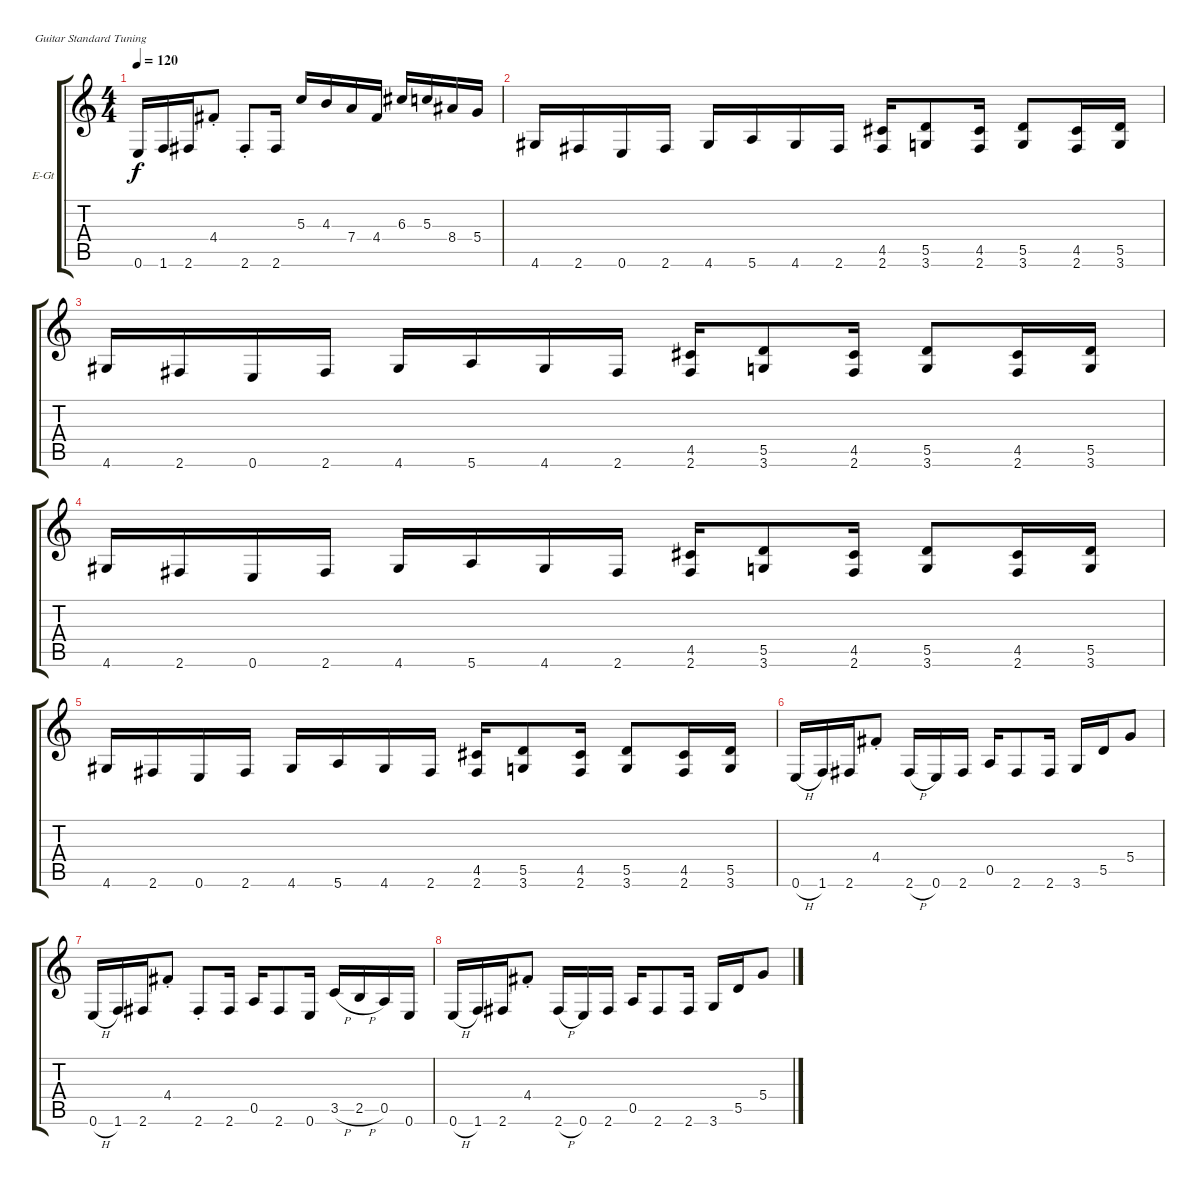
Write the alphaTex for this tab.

\bracketExtendMode groupsimilarinstruments
\firstSystemTrackNameOrientation horizontal
\otherSystemsTrackNameOrientation horizontal
\track ("Guitar -" "E-Gt") {instrument distortionguitar}
\staff {score tabs}
\tuning (E4 B3 G3 D3 A2 E2)
\ts (4 4)
\tempo 120
\clef g2
\ks c
0.6.16{dy f} 1.6.16 2.6.16 4.4{st}.8 2.6{st}.8 2.6.16 5.3.16 4.3.16 7.4.16 4.4.16 6.3.16 5.3.16 8.4.16 5.4.16 |
4.6.16 2.6.16 0.6.16 2.6.16 4.6.16 5.6.16 4.6.16 2.6.16 (4.5 2.6).16 (5.5 3.6).8 (4.5 2.6).16 (5.5 3.6).8 (4.5 2.6).16 (5.5 3.6).16 |
4.6.16 2.6.16 0.6.16 2.6.16 4.6.16 5.6.16 4.6.16 2.6.16 (4.5 2.6).16 (5.5 3.6).8 (4.5 2.6).16 (5.5 3.6).8 (4.5 2.6).16 (5.5 3.6).16 |
4.6.16 2.6.16 0.6.16 2.6.16 4.6.16 5.6.16 4.6.16 2.6.16 (4.5 2.6).16 (5.5 3.6).8 (4.5 2.6).16 (5.5 3.6).8 (4.5 2.6).16 (5.5 3.6).16 |
4.6.16 2.6.16 0.6.16 2.6.16 4.6.16 5.6.16 4.6.16 2.6.16 (4.5 2.6).16 (5.5 3.6).8 (4.5 2.6).16 (5.5 3.6).8 (4.5 2.6).16 (5.5 3.6).16 |
0.6{h}.16 1.6.16 2.6.16 4.4{st}.8 2.6{h}.16 0.6.16 2.6.16 0.5.16 2.6.8 2.6.16 3.6.16 5.5.16 5.4.8 |
0.6{h}.16 1.6.16 2.6.16 4.4{st}.8 2.6{st}.8 2.6.16 0.5.16 2.6.8 0.6.16 3.5{h}.16 2.5{h}.16 0.5.16 0.6.16 |
0.6{h}.16 1.6.16 2.6.16 4.4{st}.8 2.6{h}.16 0.6.16 2.6.16 0.5.16 2.6.8 2.6.16 3.6.16 5.5.16 5.4.8
